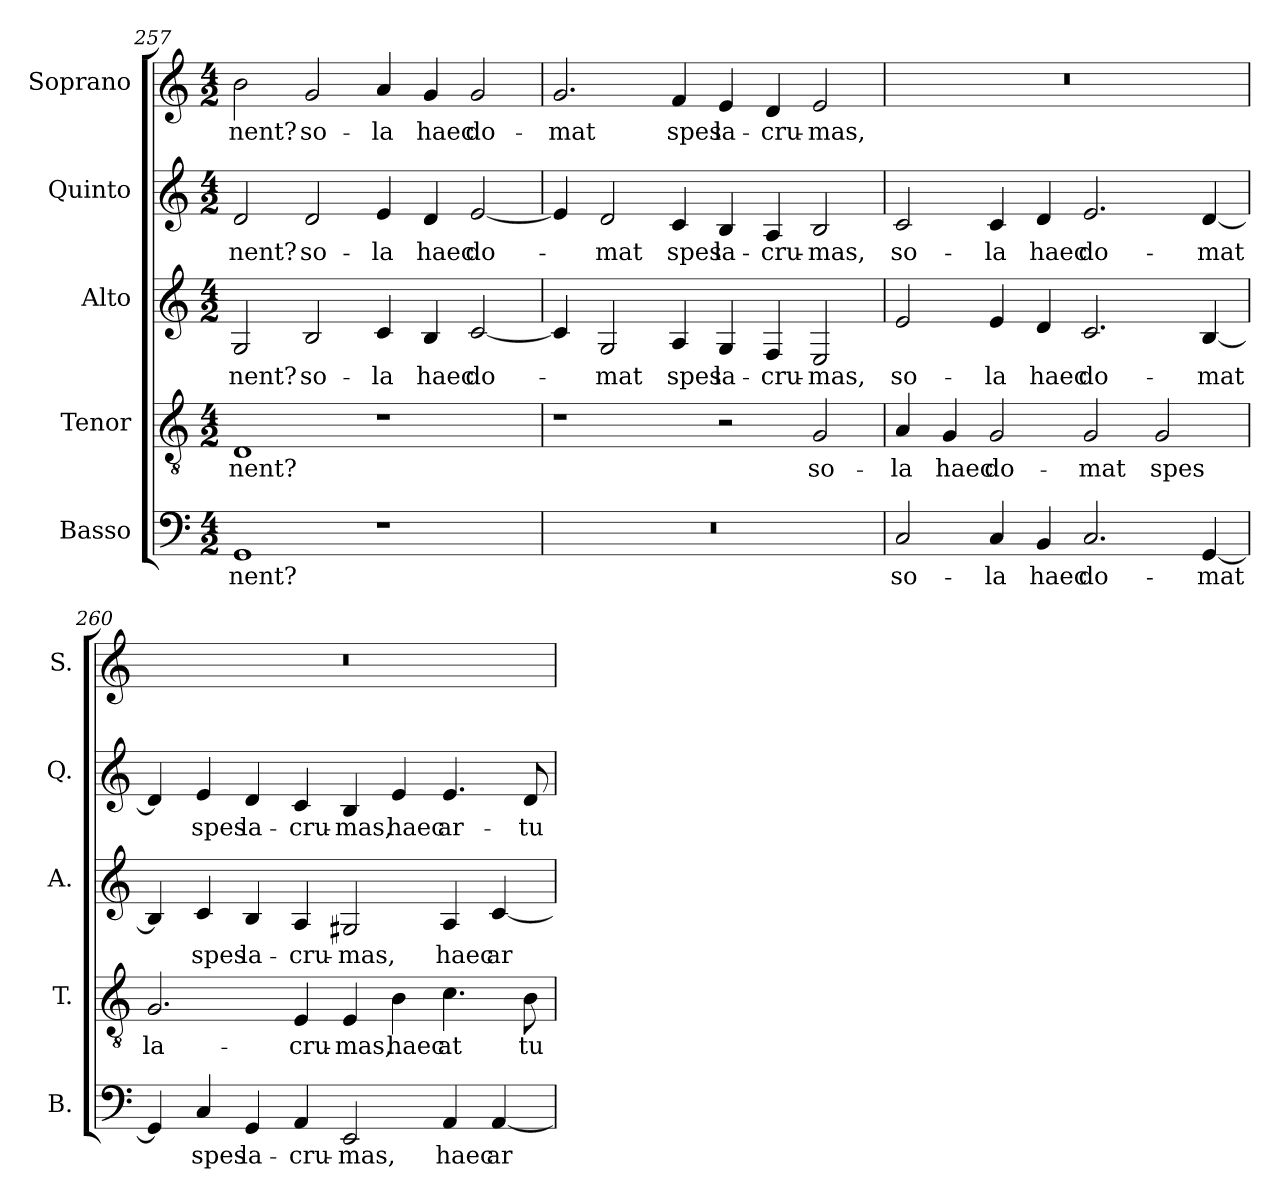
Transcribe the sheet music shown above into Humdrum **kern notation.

**kern	**text	**kern	**text	**kern	**text	**kern	**text	**kern	**text
*part5	*part5	*part4	*part4	*part3	*part3	*part2	*part2	*part1	*part1
*staff5	*staff5	*staff4	*staff4	*staff3	*staff3	*staff2	*staff2	*staff1	*staff1
*I"Basso	*	*I"Tenor	*	*I"Alto	*	*I"Quinto	*	*I"Soprano	*
*I'B.	*	*I'T.	*	*I'A.	*	*I'Q.	*	*I'S.	*
*clefF4	*	*clefGv2	*	*clefG2	*	*clefG2	*	*clefG2	*
*	*	*ITrd7c12	*	*	*	*	*	*	*
*k[]	*	*k[]	*	*k[]	*	*k[]	*	*k[]	*
*C:	*	*C:	*	*C:	*	*C:	*	*C:	*
*M4/2	*	*M4/2	*	*M4/2	*	*M4/2	*	*M4/2	*
=257	=257	=257	=257	=257	=257	=257	=257	=257	=257
!	!LO:LY:b:color=#000000	!	!	!	!	!	!	!	!
!	!	!	!LO:LY:b:color=#000000	!	!	!	!	!	!
!	!	!	!	!	!LO:LY:b:color=#000000	!	!	!	!
!	!	!	!	!	!	!	!LO:LY:b:color=#000000	!	!
!	!	!	!	!	!	!	!	!	!LO:LY:b:color=#000000
1GGi	-nent?	1DDi	-nent?	2Gi/	-nent?	2di/	-nent?	2bi\	-nent?
!	!	!	!	!	!LO:LY:b:color=#000000	!	!	!	!
!	!	!	!	!	!	!	!LO:LY:b:color=#000000	!	!
!	!	!	!	!	!	!	!	!	!LO:LY:b:color=#000000
.	.	.	.	2Bi/	so-	2di/	so-	2gi/	so-
!	!	!	!	!	!LO:LY:b:color=#000000	!	!	!	!
!	!	!	!	!	!	!	!LO:LY:b:color=#000000	!	!
!	!	!	!	!	!	!	!	!	!LO:LY:b:color=#000000
1r	.	1r	.	4ci/	-la	4ei/	-la	4ai/	-la
!	!	!	!	!	!LO:LY:b:color=#000000	!	!	!	!
!	!	!	!	!	!	!	!LO:LY:b:color=#000000	!	!
!	!	!	!	!	!	!	!	!	!LO:LY:b:color=#000000
.	.	.	.	4Bi/	haec	4di/	haec	4gi/	haec
!	!	!	!	!	!LO:LY:b:color=#000000	!	!	!	!
!	!	!	!	!	!	!	!LO:LY:b:color=#000000	!	!
!	!	!	!	!	!	!	!	!	!LO:LY:b:color=#000000
.	.	.	.	[2ci/	do-	[2ei/	do-	2gi/	do-
!!LO:PB:g=z
=258	=258	=258	=258	=258	=258	=258	=258	=258	=258
!LO:N:vis=1	!	!	!	!	!	!	!	!	!
!	!	!	!	!	!	!	!	!	!LO:LY:b:color=#000000
0r	.	1r	.	4ci/]	.	4ei/]	.	2.gi/	-mat
!	!	!	!	!	!LO:LY:b:color=#000000	!	!	!	!
!	!	!	!	!	!	!	!LO:LY:b:color=#000000	!	!
.	.	.	.	2Gi/	-mat	2di/	-mat	.	.
!	!	!	!	!	!LO:LY:b:color=#000000	!	!	!	!
!	!	!	!	!	!	!	!LO:LY:b:color=#000000	!	!
!	!	!	!	!	!	!	!	!	!LO:LY:b:color=#000000
.	.	.	.	4Ai/	spes	4ci/	spes	4fi/	spes
!	!	!	!	!	!LO:LY:b:color=#000000	!	!	!	!
!	!	!	!	!	!	!	!LO:LY:b:color=#000000	!	!
!	!	!	!	!	!	!	!	!	!LO:LY:b:color=#000000
.	.	2r	.	4Gi/	la-	4Bi/	la-	4ei/	la-
!	!	!	!	!	!LO:LY:b:color=#000000	!	!	!	!
!	!	!	!	!	!	!	!LO:LY:b:color=#000000	!	!
!	!	!	!	!	!	!	!	!	!LO:LY:b:color=#000000
.	.	.	.	4Fi/	-cru-	4Ai/	-cru-	4di/	-cru-
!	!	!	!LO:LY:b:color=#000000	!	!	!	!	!	!
!	!	!	!	!	!LO:LY:b:color=#000000	!	!	!	!
!	!	!	!	!	!	!	!LO:LY:b:color=#000000	!	!
!	!	!	!	!	!	!	!	!	!LO:LY:b:color=#000000
.	.	2GGi/	so-	2Ei/	-mas,	2Bi/	-mas,	2ei/	-mas,
=259	=259	=259	=259	=259	=259	=259	=259	=259	=259
!	!LO:LY:b:color=#000000	!	!	!	!	!	!	!	!
!	!	!	!LO:LY:b:color=#000000	!	!	!	!	!	!
!	!	!	!	!	!LO:LY:b:color=#000000	!	!	!	!
!	!	!	!	!	!	!	!LO:LY:b:color=#000000	!LO:N:vis=1	!
2Ci/	so-	4AAi/	-la	2ei/	so-	2ci/	so-	0r	.
!	!	!	!LO:LY:b:color=#000000	!	!	!	!	!	!
.	.	4GGi/	haec	.	.	.	.	.	.
!	!LO:LY:b:color=#000000	!	!	!	!	!	!	!	!
!	!	!	!LO:LY:b:color=#000000	!	!	!	!	!	!
!	!	!	!	!	!LO:LY:b:color=#000000	!	!	!	!
!	!	!	!	!	!	!	!LO:LY:b:color=#000000	!	!
4Ci/	-la	2GGi/	do-	4ei/	-la	4ci/	-la	.	.
!	!LO:LY:b:color=#000000	!	!	!	!	!	!	!	!
!	!	!	!	!	!LO:LY:b:color=#000000	!	!	!	!
!	!	!	!	!	!	!	!LO:LY:b:color=#000000	!	!
4BBi/	haec	.	.	4di/	haec	4di/	haec	.	.
!	!LO:LY:b:color=#000000	!	!	!	!	!	!	!	!
!	!	!	!LO:LY:b:color=#000000	!	!	!	!	!	!
!	!	!	!	!	!LO:LY:b:color=#000000	!	!	!	!
!	!	!	!	!	!	!	!LO:LY:b:color=#000000	!	!
2.Ci/	do-	2GGi/	-mat	2.ci/	do-	2.ei/	do-	.	.
!	!	!	!LO:LY:b:color=#000000	!	!	!	!	!	!
.	.	2GGi/	spes	.	.	.	.	.	.
!	!LO:LY:b:color=#000000	!	!	!	!	!	!	!	!
!	!	!	!	!	!LO:LY:b:color=#000000	!	!	!	!
!	!	!	!	!	!	!	!LO:LY:b:color=#000000	!	!
[4GGi/	-mat	.	.	[4Bi/	-mat	[4di/	-mat	.	.
=260	=260	=260	=260	=260	=260	=260	=260	=260	=260
!	!	!	!LO:LY:b:color=#000000	!	!	!	!	!LO:N:vis=1	!
4GGi/]	.	2.GGi/	la-	4Bi/]	.	4di/]	.	0r	.
!	!LO:LY:b:color=#000000	!	!	!	!	!	!	!	!
!	!	!	!	!	!LO:LY:b:color=#000000	!	!	!	!
!	!	!	!	!	!	!	!LO:LY:b:color=#000000	!	!
4Ci/	spes	.	.	4ci/	spes	4ei/	spes	.	.
!	!LO:LY:b:color=#000000	!	!	!	!	!	!	!	!
!	!	!	!	!	!LO:LY:b:color=#000000	!	!	!	!
!	!	!	!	!	!	!	!LO:LY:b:color=#000000	!	!
4GGi/	la-	.	.	4Bi/	la-	4di/	la-	.	.
!	!LO:LY:b:color=#000000	!	!	!	!	!	!	!	!
!	!	!	!LO:LY:b:color=#000000	!	!	!	!	!	!
!	!	!	!	!	!LO:LY:b:color=#000000	!	!	!	!
!	!	!	!	!	!	!	!LO:LY:b:color=#000000	!	!
4AAi/	-cru-	4EEi/	-cru-	4Ai/	-cru-	4ci/	-cru-	.	.
!	!LO:LY:b:color=#000000	!	!	!	!	!	!	!	!
!	!	!	!LO:LY:b:color=#000000	!	!	!	!	!	!
!	!	!	!	!	!LO:LY:b:color=#000000	!	!	!	!
!	!	!	!	!	!	!	!LO:LY:b:color=#000000	!	!
2EEi/	-mas,	4EEi/	-mas,	2G#Xi/	-mas,	4Bi/	-mas,	.	.
!	!	!	!LO:LY:b:color=#000000	!	!	!	!	!	!
!	!	!	!	!	!	!	!LO:LY:b:color=#000000	!	!
.	.	4BBi\	haec	.	.	4ei/	haec	.	.
!	!LO:LY:b:color=#000000	!	!	!	!	!	!	!	!
!	!	!	!LO:LY:b:color=#000000	!	!	!	!	!	!
!	!	!	!	!	!LO:LY:b:color=#000000	!	!	!	!
!	!	!	!	!	!	!	!LO:LY:b:color=#000000	!	!
4AAi/	haec	4.Ci\	at	4Ai/	haec	4.ei/	ar-	.	.
!	!LO:LY:b:color=#000000	!	!	!	!	!	!	!	!
!	!	!	!	!	!LO:LY:b:color=#000000	!	!	!	!
[4AAi/	ar-	.	.	[4ci/	ar-	.	.	.	.
!	!	!	!LO:LY:b:color=#000000	!	!	!	!	!	!
!	!	!	!	!	!	!	!LO:LY:b:color=#000000	!	!
.	.	8BBi\	tu-	.	.	8di/	-tu-	.	.
=	=	=	=	=	=	=	=	=	=
*-	*-	*-	*-	*-	*-	*-	*-	*-	*-
